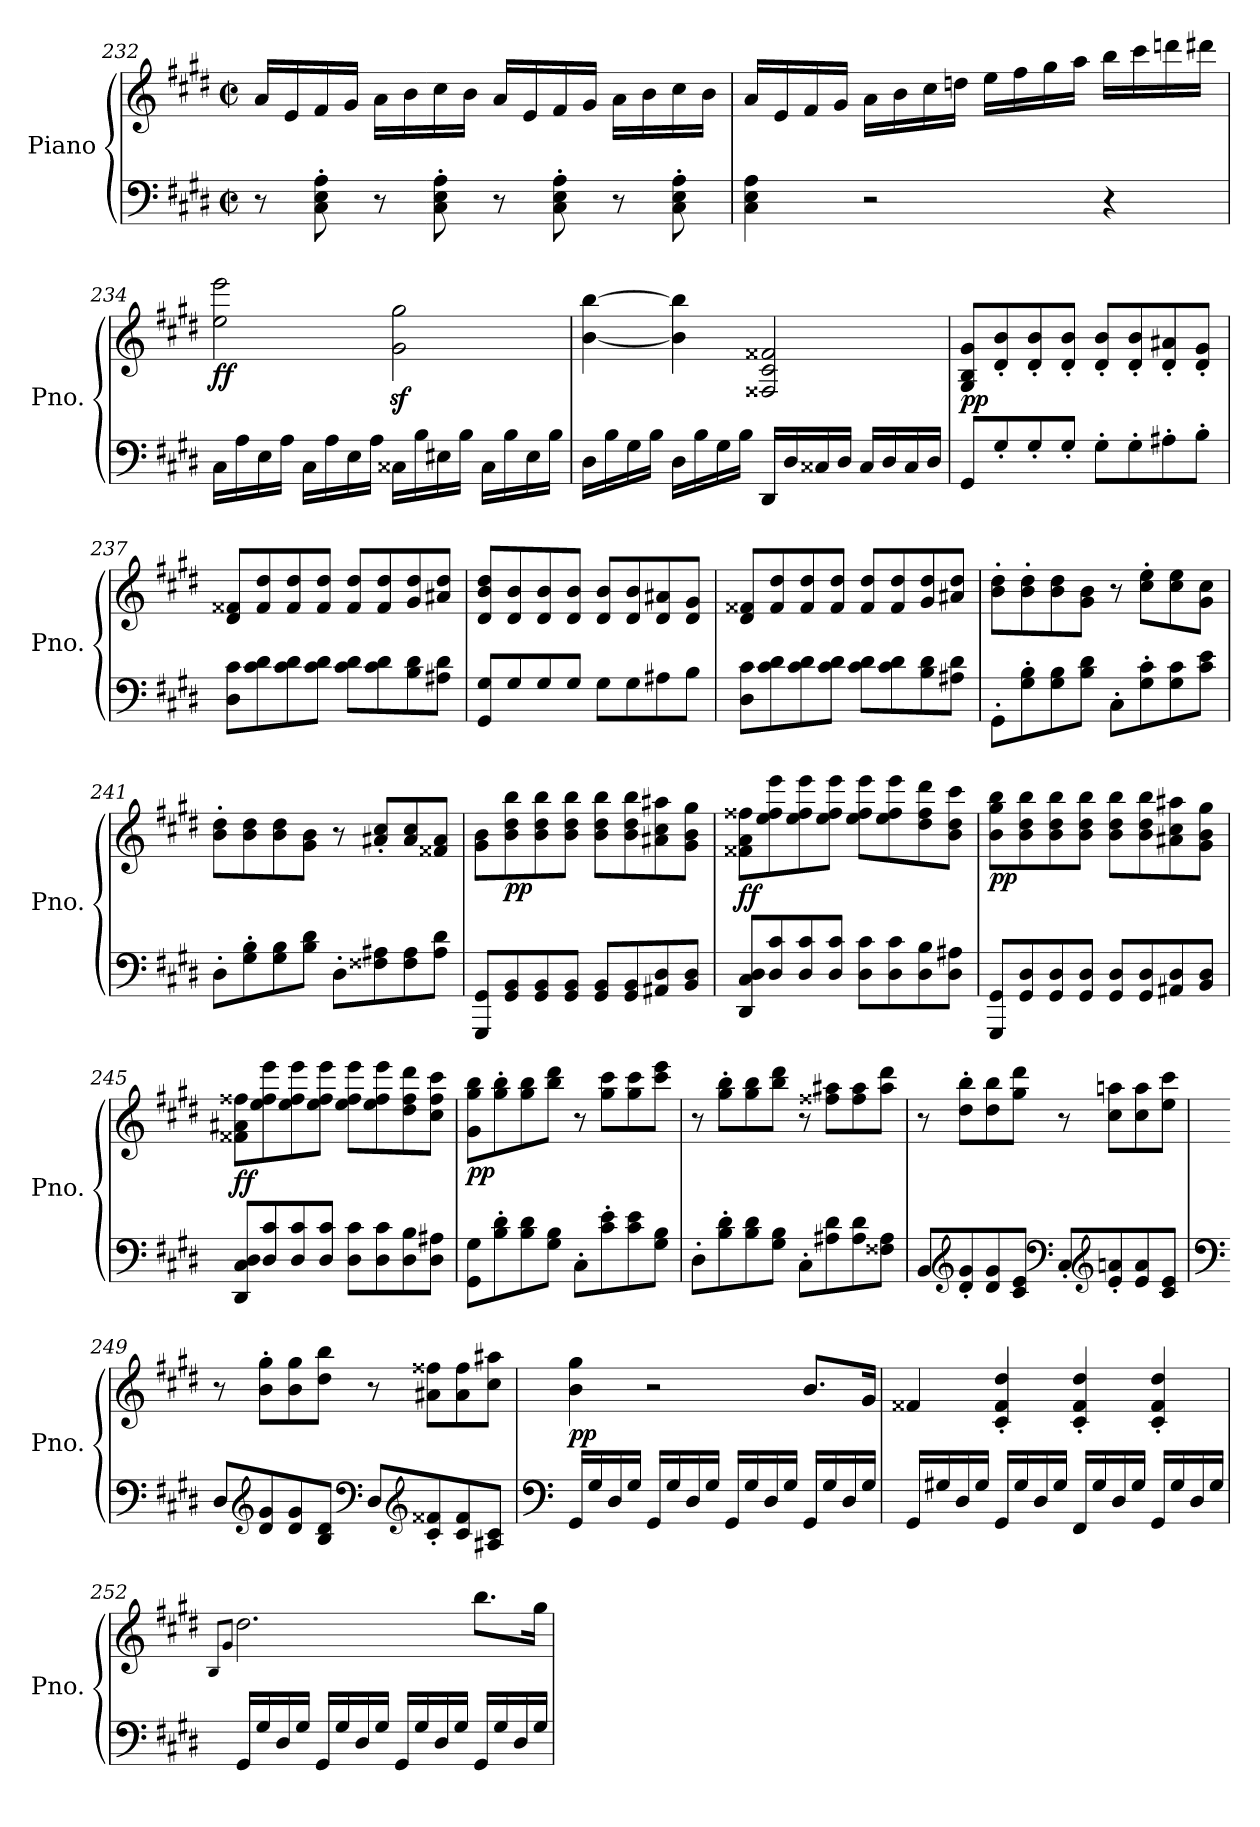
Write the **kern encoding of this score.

**kern	**kern	**dynam
*part1	*part1	*part1
*staff2	*staff1	*staff1/2
*I"Piano	*	*
*I'Pno.	*	*
*clefF4	*clefG2	*
*k[f#c#g#d#]	*k[f#c#g#d#]	*
*M2/2	*M2/2	*
*met(c|)	*met(c|)	*
=232	=232	=232
8r	16a/LL	.
.	16e/	.
8C#\' 8E\' 8A\'	16f#/	.
.	16g#/JJ	.
8r	16a\LL	.
.	16b\	.
8C#\' 8E\' 8A\'	16cc#\	.
.	16b\JJ	.
8r	16a/LL	.
.	16e/	.
8C#\' 8E\' 8A\'	16f#/	.
.	16g#/JJ	.
8r	16a\LL	.
.	16b\	.
8C#\' 8E\' 8A\'	16cc#\	.
.	16b\JJ	.
!!LO:LB:g=z
=233	=233	=233
4C#\ 4E\ 4A\	16a/LL	.
.	16e/	.
.	16f#/	.
.	16g#/JJ	.
2r	16a\LL	.
.	16b\	.
.	16cc#\	.
.	16ddn\JJ	.
.	16ee\LL	.
.	16ff#\	.
.	16gg#\	.
.	16aa\JJ	.
4r	16bb\LL	.
.	16ccc#\	.
.	16dddn\	.
.	16ddd#X\JJ	.
=234	=234	=234
!	!	!LO:DY:b
!	!	!LO:DY:n=1:b
16C#\LL	2ee\ 2eee\	f f
16A\	.	.
16E\	.	.
16A\JJ	.	.
16C#\LL	.	.
16A\	.	.
16E\	.	.
16A\JJ	.	.
16C##X\LL	2g#\z< 2gg#\z<	.
16B\	.	.
16E#X\	.	.
16B\JJ	.	.
16C##\LL	.	.
16B\	.	.
16E#\	.	.
16B\JJ	.	.
!!LO:LB:g=z
=235	=235	=235
16D#\LL	[4b\ [4bb\	.
16B\	.	.
16G#\	.	.
16B\JJ	.	.
16D#\LL	4b\] 4bb\]	.
16B\	.	.
16G#\	.	.
16B\JJ	.	.
16DD#/LL	2F##X/ 2c#/ 2f##X/	.
16D#/	.	.
16C##X/	.	.
16D#/JJ	.	.
16C##/LL	.	.
16D#/	.	.
16C##/	.	.
16D#/JJ	.	.
=236	=236	=236
!	!	!LO:DY:b
!	!	!LO:DY:n=1:b
8GG#/L	8G#/ 8B/ 8g#/L	p p
8G#'/	8d#/' 8b/'	.
8G#'/	8d#/' 8b/'	.
8G#'/J	8d#/' 8b/'J	.
8G#'\L	8d#/' 8b/'L	.
8G#'\	8d#/' 8b/'	.
8A#X'\	8d#/' 8a#X/'	.
8B'\J	8d#/' 8g#/'J	.
=237	=237	=237
8D#\ 8c#\L	8d#/ 8f##X/L	.
8c#\ 8d#\	8f##/ 8dd#/	.
8c#\ 8d#\	8f##/ 8dd#/	.
8c#\ 8d#\J	8f##/ 8dd#/J	.
8c#\ 8d#\L	8f##/ 8dd#/L	.
8c#\ 8d#\	8f##/ 8dd#/	.
8B\ 8d#\	8g#/ 8dd#/	.
8A#X\ 8d#\J	8a#X/ 8dd#/J	.
!!LO:LB:g=z
=238	=238	=238
8GG#/ 8G#/L	8d#/ 8b/ 8dd#/L	.
8G#/	8d#/ 8b/	.
8G#/	8d#/ 8b/	.
8G#/J	8d#/ 8b/J	.
8G#\L	8d#/ 8b/L	.
8G#\	8d#/ 8b/	.
8A#X\	8d#/ 8a#X/	.
8B\J	8d#/ 8g#/J	.
=239	=239	=239
8D#\ 8c#\L	8d#/ 8f##X/L	.
8c#\ 8d#\	8f##/ 8dd#/	.
8c#\ 8d#\	8f##/ 8dd#/	.
8c#\ 8d#\J	8f##/ 8dd#/J	.
8c#\ 8d#\L	8f##/ 8dd#/L	.
8c#\ 8d#\	8f##/ 8dd#/	.
8B\ 8d#\	8g#/ 8dd#/	.
8A#X\ 8d#\J	8a#X/ 8dd#/J	.
=240	=240	=240
8GG#'\L	8b\' 8dd#\'L	.
8G#\' 8B\'	8b\' 8dd#\'	.
8G#\ 8B\	8b\ 8dd#\	.
8B\ 8d#\J	8g#\ 8b\J	.
8C#'\L	8r	.
8G#\' 8c#\'	8cc#\' 8ee\'L	.
8G#\ 8c#\	8cc#\ 8ee\	.
8c#\ 8e\J	8g#\ 8cc#\J	.
!!LO:LB:g=z
=241	=241	=241
8D#'\L	8b\' 8dd#\'L	.
8G#\' 8B\'	8b\ 8dd#\	.
8G#\ 8B\	8b\ 8dd#\	.
8B\ 8d#\J	8g#\ 8b\J	.
8D#'\L	8r	.
8F##X\ 8A#X\	8a#X/' 8cc#/'L	.
8F##\ 8A#\	8a#/ 8cc#/	.
8A#\ 8d#\J	8f##X/ 8a#/J	.
=242	=242	=242
8GGG#/ 8GG#/L	8g#\ 8b\L	.
!	!	!LO:DY:b
!	!	!LO:DY:n=1:b
8GG#/ 8BB/	8b\ 8dd#\ 8bb\	p p
8GG#/ 8BB/	8b\ 8dd#\ 8bb\	.
8GG#/ 8BB/J	8b\ 8dd#\ 8bb\J	.
8GG#/ 8BB/L	8b\ 8dd#\ 8bb\L	.
8GG#/ 8BB/	8b\ 8dd#\ 8bb\	.
8AA#X/ 8D#/	8a#X\ 8cc#\ 8aa#X\	.
8BB/ 8D#/J	8g#\ 8b\ 8gg#\J	.
=243	=243	=243
!	!	!LO:DY:b
!	!	!LO:DY:n=1:b
8DD#/ 8C#/ 8D#/L	8f##X\ 8a\ 8ff##X\L	f f
8D#/ 8c#/	8ee\ 8ff##\ 8eee\	.
8D#/ 8c#/	8ee\ 8ff##\ 8eee\	.
8D#/ 8c#/J	8ee\ 8ff##\ 8eee\J	.
8D#\ 8c#\L	8ee\ 8ff##\ 8eee\L	.
8D#\ 8c#\	8ee\ 8ff##\ 8eee\	.
8D#\ 8B\	8dd#\ 8ff##\ 8ddd#\	.
8D#\ 8A#X\J	8b\ 8dd#\ 8ccc#\J	.
!!LO:PB:g=z
=244	=244	=244
!	!	!LO:DY:b
!	!	!LO:DY:n=1:b
8GGG#/ 8GG#/L	8b\ 8gg#\ 8bb\L	p p
8GG#/ 8D#/	8b\ 8dd#\ 8bb\	.
8GG#/ 8D#/	8b\ 8dd#\ 8bb\	.
8GG#/ 8D#/J	8b\ 8dd#\ 8bb\J	.
8GG#/ 8D#/L	8b\ 8dd#\ 8bb\L	.
8GG#/ 8D#/	8b\ 8dd#\ 8bb\	.
8AA#X/ 8D#/	8a#X\ 8cc#\ 8aa#X\	.
8BB/ 8D#/J	8g#\ 8b\ 8gg#\J	.
=245	=245	=245
!	!	!LO:DY:b
!	!	!LO:DY:n=1:b
8DD#/ 8C#/ 8D#/L	8f##X\ 8a#X\ 8ff##X\L	f f
8D#/ 8c#/	8ee\ 8ff##\ 8eee\	.
8D#/ 8c#/	8ee\ 8ff##\ 8eee\	.
8D#/ 8c#/J	8ee\ 8ff##\ 8eee\J	.
8D#\ 8c#\L	8ee\ 8ff##\ 8eee\L	.
8D#\ 8c#\	8ee\ 8ff##\ 8eee\	.
8D#\ 8B\	8dd#\ 8ff##\ 8ddd#\	.
8D#\ 8A#X\J	8cc#\ 8ff##\ 8ccc#\J	.
=246	=246	=246
!	!	!LO:DY:b
!	!	!LO:DY:n=1:b
8GG#\ 8G#\L	8g#\ 8gg#\ 8bb\L	p p
8B\' 8d#\'	8gg#\' 8bb\'	.
8B\ 8d#\	8gg#\ 8bb\	.
8G#\ 8B\J	8bb\ 8ddd#\J	.
8C#'\L	8r	.
8c#\' 8e\'	8gg#\ 8ccc#\L	.
8c#\ 8e\	8gg#\ 8ccc#\	.
8G#\ 8B\J	8ccc#\ 8eee\J	.
!!LO:LB:g=z
=247	=247	=247
8D#'\L	8r	.
8B\' 8d#\'	8gg#\' 8bb\'L	.
8B\ 8d#\	8gg#\ 8bb\	.
8G#\ 8B\J	8bb\ 8ddd#\J	.
8C#'\L	8r	.
8A#X\ 8d#\	8ff##X\ 8aa#X\L	.
8A#\ 8d#\	8ff##\ 8aa#\	.
8F##X\ 8A#\J	8aa#\ 8ddd#\J	.
=248	=248	=248
8BB/L	8r	.
*clefG2	*	*
8d#/' 8g#/'	8dd#\' 8bb\'L	.
8d#/ 8g#/	8dd#\ 8bb\	.
8c#/ 8e/J	8gg#\ 8ddd#\J	.
*clefF4	*	*
8C#'/L	8r	.
*clefG2	*	*
8e/' 8an/'	8cc#\ 8aan\L	.
8e/ 8a/	8cc#\ 8aa\	.
8c#/ 8e/J	8ee\ 8ccc#\J	.
!!LO:LB:g=z
=249	=249	=249
*clefF4	*	*
8D#/L	8r	.
*clefG2	*	*
8d#/ 8g#/	8b\' 8gg#\'L	.
8d#/ 8g#/	8b\ 8gg#\	.
8B/ 8d#/J	8dd#\ 8bb\J	.
*clefF4	*	*
8D#/L	8r	.
*clefG2	*	*
8c#/' 8f##X/'	8a#X\ 8ff##X\L	.
8c#/ 8f##/	8a#\ 8ff##\	.
8A#X/ 8c#/J	8cc#\ 8aa#X\J	.
=250	=250	=250
*clefF4	*	*
!	!	!LO:DY:b
!	!	!LO:DY:n=1:b
16GG#/LL	4b\ 4gg#\	p p
16G#/	.	.
16D#/	.	.
16G#/JJ	.	.
16GG#/LL	2r	.
16G#/	.	.
16D#/	.	.
16G#/JJ	.	.
16GG#/LL	.	.
16G#/	.	.
16D#/	.	.
16G#/JJ	.	.
16GG#/LL	8.b/L	.
16G#/	.	.
16D#/	.	.
16G#/JJ	16g#/Jk	.
!!LO:LB:g=z
=251	=251	=251
16GG#/LL	4f##X/	.
16G#X/	.	.
16D#/	.	.
16G#/JJ	.	.
16GG#/LL	4c#/' 4f##/' 4dd#/'	.
16G#/	.	.
16D#/	.	.
16G#/JJ	.	.
16FF#/LL	4c#/' 4f##/' 4dd#/'	.
16G#/	.	.
16D#/	.	.
16G#/JJ	.	.
16GG#/LL	4c#/' 4f##/' 4dd#/'	.
16G#/	.	.
16D#/	.	.
16G#/JJ	.	.
=252	=252	=252
.	8qB/L	.
.	8qg#/J	.
16GG#/LL	2.dd#\	.
16G#/	.	.
16D#/	.	.
16G#/JJ	.	.
16GG#/LL	.	.
16G#/	.	.
16D#/	.	.
16G#/JJ	.	.
16GG#/LL	.	.
16G#/	.	.
16D#/	.	.
16G#/JJ	.	.
16GG#/LL	8.bb\L	.
16G#/	.	.
16D#/	.	.
16G#/JJ	16gg#\Jk	.
=	=	=
*-	*-	*-
